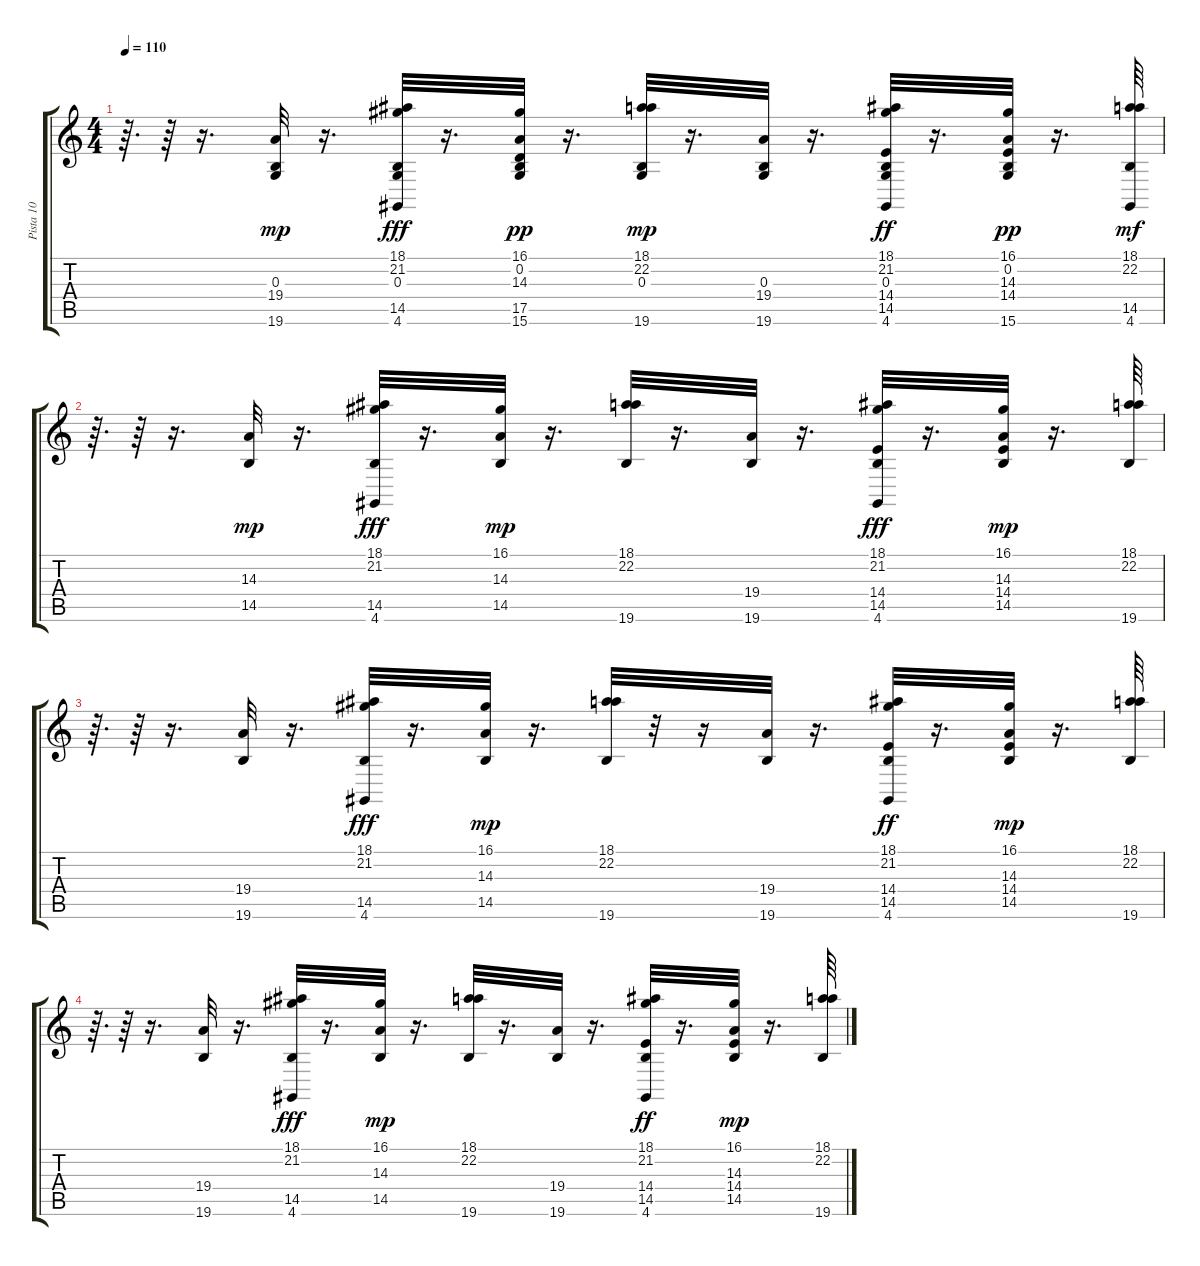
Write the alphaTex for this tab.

\track ("Pista 10" "Pista 10") {instrument cello}
\staff {score tabs}
\tuning (E4 B3 G3 D3 A2 E2) {hide}
\ts (4 4)
\tempo 110
\clef g2
\ks c
r.64{d dy mp} r.64 r.16{d} (0.3 19.4 19.6).32 r.16{d} (18.1 21.2 0.3 14.5 4.6).32{dy fff} r.16{d} (16.1 0.2 14.3 17.5 15.6).32{dy pp} r.16{d} (18.1 22.2 0.3 19.6).32{dy mp} r.16{d} (0.3 19.4 19.6).32 r.16{d} (18.1 21.2 0.3 14.4 14.5 4.6).32{dy ff} r.16{d} (16.1 0.2 14.3 14.4 15.6).32{dy pp} r.16{d} (18.1 22.2 14.5 4.6).64{dy mf} |
r.64{d} r.64 r.16{d} (14.3 14.5).32{dy mp} r.16{d} (18.1 21.2 14.5 4.6).32{dy fff} r.16{d} (16.1 14.3 14.5).32{dy mp} r.16{d} (18.1 22.2 19.6).32 r.16{d} (19.4 19.6).32 r.16{d} (18.1 21.2 14.4 14.5 4.6).32{dy fff} r.16{d} (16.1 14.3 14.4 14.5).32{dy mp} r.16{d} (18.1 22.2 19.6).64 |
r.64{d} r.64 r.16{d} (19.4 19.6).32 r.16{d} (18.1 21.2 14.5 4.6).32{dy fff} r.16{d} (16.1 14.3 14.5).32{dy mp} r.16{d} (18.1 22.2 19.6).32 r.32 r.16 (19.4 19.6).32 r.16{d} (18.1 21.2 14.4 14.5 4.6).32{dy ff} r.16{d} (16.1 14.3 14.4 14.5).32{dy mp} r.16{d} (18.1 22.2 19.6).64 |
r.64{d} r.64 r.16{d} (19.4 19.6).32 r.16{d} (18.1 21.2 14.5 4.6).32{dy fff} r.16{d} (16.1 14.3 14.5).32{dy mp} r.16{d} (18.1 22.2 19.6).32 r.16{d} (19.4 19.6).32 r.16{d} (18.1 21.2 14.4 14.5 4.6).32{dy ff} r.16{d} (16.1 14.3 14.4 14.5).32{dy mp} r.16{d} (18.1 22.2 19.6).64
